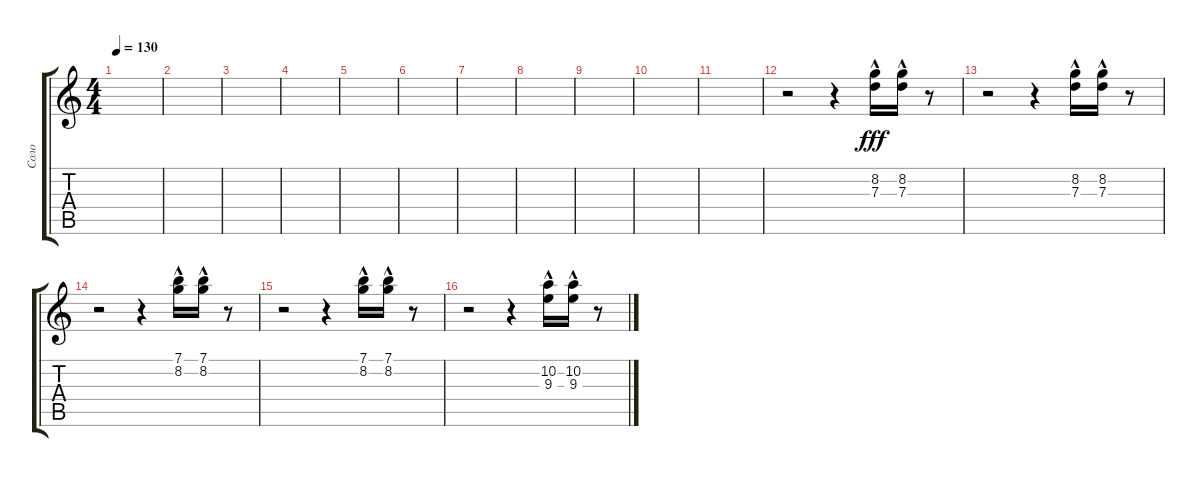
\track ("Соло" "Соло") {instrument overdrivenguitar}
\staff {score tabs}
\tuning (E4 B3 G3 D3 A2 E2) {hide}
\ts (4 4)
\tempo 130
\clef g2
\ks c
|
|
|
|
|
|
|
|
|
|
|
r.2 r.4 (8.2{hac} 7.3).16{dy fff} (8.2{hac} 7.3{hac}).16 r.8 |
r.2 r.4 (8.2{hac} 7.3).16 (8.2{hac} 7.3{hac}).16 r.8 |
r.2 r.4 (7.1{hac} 8.2{hac}).16 (7.1{hac} 8.2{hac}).16 r.8 |
r.2 r.4 (7.1{hac} 8.2{hac}).16 (7.1{hac} 8.2{hac}).16 r.8 |
r.2 r.4 (10.2{hac} 9.3{hac}).16 (10.2{hac} 9.3{hac}).16 r.8
